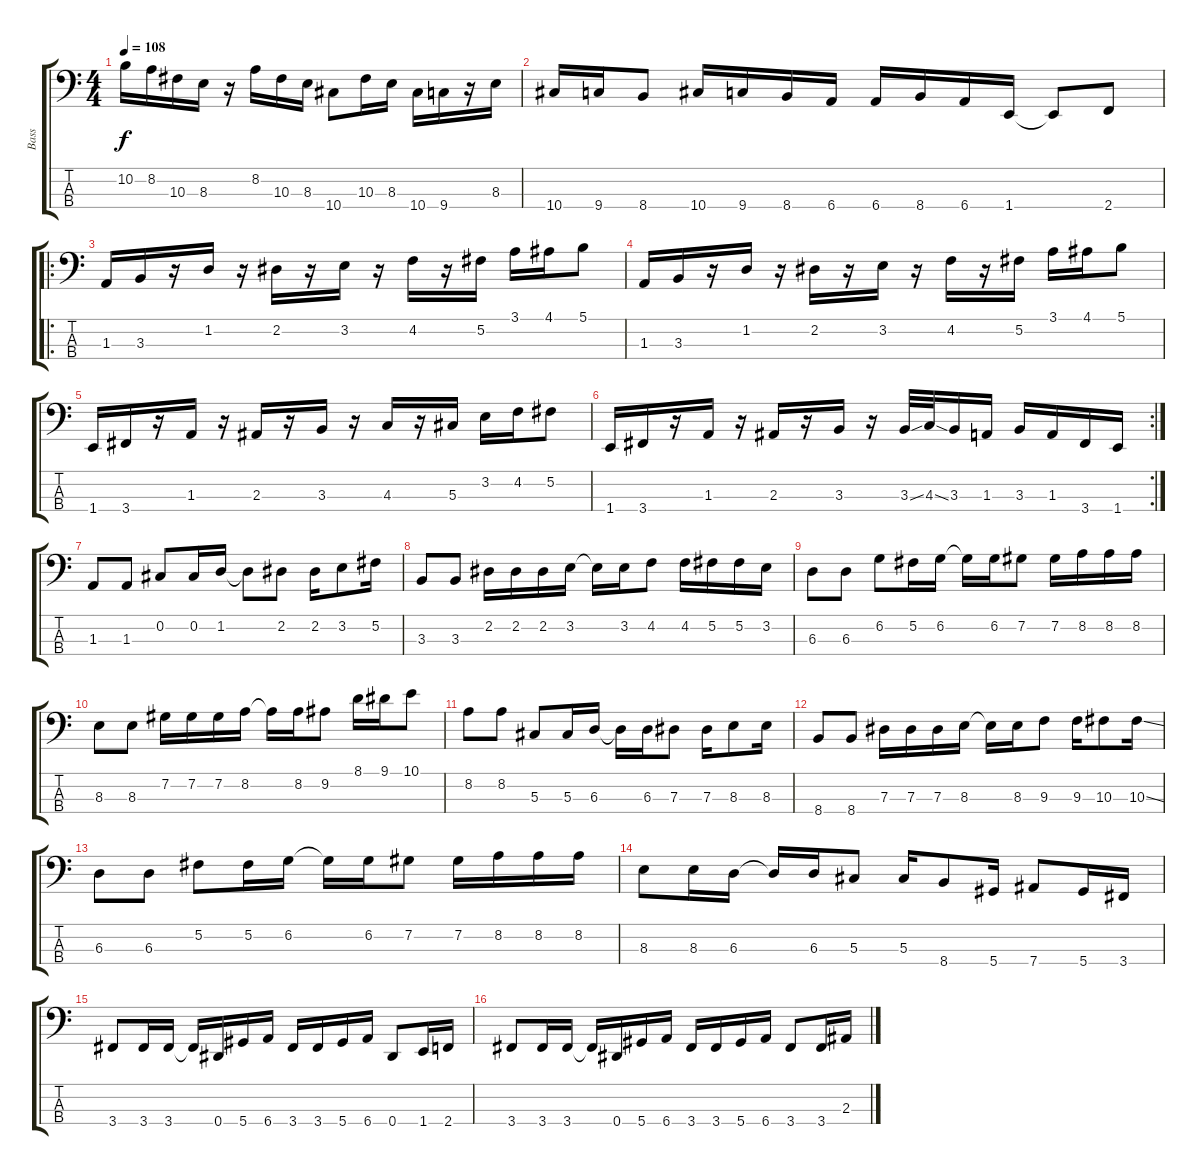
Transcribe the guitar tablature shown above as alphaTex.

\track ("Bass" "Bass") {instrument electricbasspick}
\staff {score tabs}
\tuning (Gb2 Db2 Ab1 Eb1) {hide}
\ts (4 4)
\tempo 108
\clef f4
\ks c
10.2.16{dy f} 8.2.16 10.3.16 8.3.16 r.16 8.2.16 10.3.16 8.3.16 10.4.8 10.3.16 8.3.16 10.4.16 9.4.16 r.16 8.3.16 |
10.4.16 9.4.16 8.4.8 10.4.16 9.4.16 8.4.16 6.4.16 6.4.16 8.4.16 6.4.16 1.4.16 1.4{t}.8 2.4.8 |
\ro
1.3.16 3.3.16 r.16 1.2.16 r.16 2.2.16 r.16 3.2.16 r.16 4.2.16 r.16 5.2.16 3.1.16 4.1.16 5.1.8 |
1.3.16 3.3.16 r.16 1.2.16 r.16 2.2.16 r.16 3.2.16 r.16 4.2.16 r.16 5.2.16 3.1.16 4.1.16 5.1.8 |
1.4.16 3.4.16 r.16 1.3.16 r.16 2.3.16 r.16 3.3.16 r.16 4.3.16 r.16 5.3.16 3.2.16 4.2.16 5.2.8 |
\rc 2
1.4.16 3.4.16 r.16 1.3.16 r.16 2.3.16 r.16 3.3.16 r.16 3.3{ss}.32 4.3{ss}.32 3.3.16 1.3.16 3.3.16 1.3.16 3.4.16 1.4.16 |
1.3.8 1.3.8 0.2.8 0.2.16 1.2.16 1.2{t}.8 2.2.8 2.2.16 3.2.8 5.2.16 |
3.3.8 3.3.8 2.2.16 2.2.16 2.2.16 3.2.16 3.2{t}.16 3.2.16 4.2.8 4.2.16 5.2.16 5.2.16 3.2.16 |
6.3.8 6.3.8 6.2.8 5.2.16 6.2.16 6.2{t}.16 6.2.16 7.2.8 7.2.16 8.2.16 8.2.16 8.2.16 |
8.3.8 8.3.8 7.2.16 7.2.16 7.2.16 8.2.16 8.2{t}.16 8.2.16 9.2.8 8.1.16 9.1.16 10.1.8 |
8.2.8 8.2.8 5.3.8 5.3.16 6.3.16 6.3{t}.16 6.3.16 7.3.8 7.3.16 8.3.8 8.3.16 |
8.4.8 8.4.8 7.3.16 7.3.16 7.3.16 8.3.16 8.3{t}.16 8.3.16 9.3.8 9.3.16 10.3.8 10.3{ss}.16 |
6.3.8 6.3.8 5.2.8 5.2.16 6.2.16 6.2{t}.16 6.2.16 7.2.8 7.2.16 8.2.16 8.2.16 8.2.16 |
8.3.8 8.3.16 6.3.16 6.3{t}.16 6.3.16 5.3.8 5.3.16 8.4.8 5.4.16 7.4.8 5.4.16 3.4.16 |
3.4.8 3.4.16 3.4.16 3.4{t}.16 0.4.16 5.4.16 6.4.16 3.4.16 3.4.16 5.4.16 6.4.16 0.4.8 1.4.16 2.4.16 |
3.4.8 3.4.16 3.4.16 3.4{t}.16 0.4.16 5.4.16 6.4.16 3.4.16 3.4.16 5.4.16 6.4.16 3.4.8 3.4.16 2.3.16
